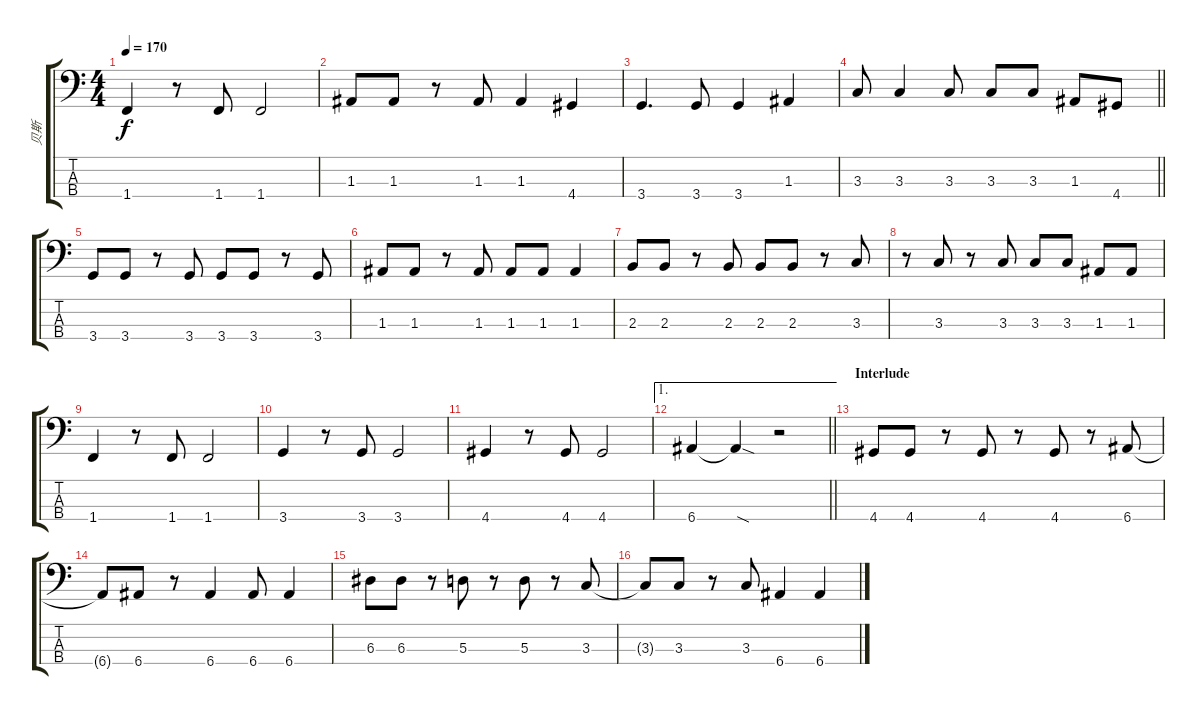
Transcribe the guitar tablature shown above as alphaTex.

\track ("贝斯" "贝斯") {instrument electricbassfinger}
\staff {score tabs}
\tuning (G2 D2 A1 E1) {hide}
\ts (4 4)
\tempo 170
\clef f4
\ks c
1.4.4{dy f} r.8 1.4.8 1.4.2 |
1.3.8 1.3.8 r.8 1.3.8 1.3.4 4.4.4 |
3.4.4{d} 3.4.8 3.4.4 1.3.4 |
\barLineRight lightlight
3.3.8 3.3.4 3.3.8 3.3.8 3.3.8 1.3.8 4.4.8 |
3.4.8 3.4.8 r.8 3.4.8 3.4.8 3.4.8 r.8 3.4.8 |
1.3.8 1.3.8 r.8 1.3.8 1.3.8 1.3.8 1.3.4 |
2.3.8 2.3.8 r.8 2.3.8 2.3.8 2.3.8 r.8 3.3.8 |
r.8 3.3.8 r.8 3.3.8 3.3.8 3.3.8 1.3.8 1.3.8 |
1.4.4 r.8 1.4.8 1.4.2 |
3.4.4 r.8 3.4.8 3.4.2 |
4.4.4 r.8 4.4.8 4.4.2 |
\ae 1
\barLineRight lightlight
6.4.4 6.4{sod t}.4 r.2 |
\section ("" "Interlude")
4.4.8 4.4.8 r.8 4.4.8 r.8 4.4.8 r.8 6.4.8 |
6.4{t}.8 6.4.8 r.8 6.4.4 6.4.8 6.4.4 |
6.3.8 6.3.8 r.8 5.3.8 r.8 5.3.8 r.8 3.3.8 |
3.3{t}.8 3.3.8 r.8 3.3.8 6.4.4 6.4.4
